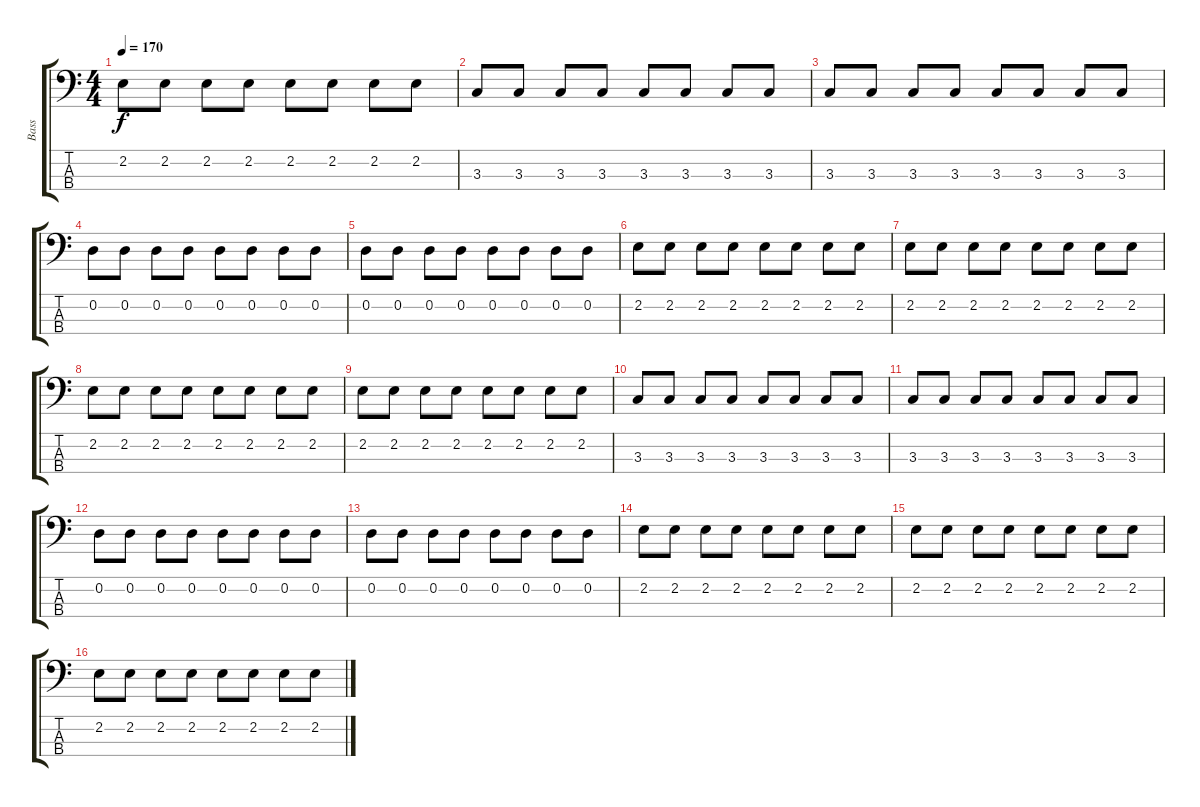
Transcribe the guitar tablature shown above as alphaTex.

\track ("Bass" "Bass") {instrument electricbassfinger}
\staff {score tabs}
\tuning (G2 D2 A1 E1) {hide}
\ts (4 4)
\tempo 170
\clef f4
\ks c
2.2.8{dy f} 2.2.8 2.2.8 2.2.8 2.2.8 2.2.8 2.2.8 2.2.8 |
3.3.8 3.3.8 3.3.8 3.3.8 3.3.8 3.3.8 3.3.8 3.3.8 |
3.3.8 3.3.8 3.3.8 3.3.8 3.3.8 3.3.8 3.3.8 3.3.8 |
0.2.8 0.2.8 0.2.8 0.2.8 0.2.8 0.2.8 0.2.8 0.2.8 |
0.2.8 0.2.8 0.2.8 0.2.8 0.2.8 0.2.8 0.2.8 0.2.8 |
2.2.8 2.2.8 2.2.8 2.2.8 2.2.8 2.2.8 2.2.8 2.2.8 |
2.2.8 2.2.8 2.2.8 2.2.8 2.2.8 2.2.8 2.2.8 2.2.8 |
2.2.8 2.2.8 2.2.8 2.2.8 2.2.8 2.2.8 2.2.8 2.2.8 |
2.2.8 2.2.8 2.2.8 2.2.8 2.2.8 2.2.8 2.2.8 2.2.8 |
3.3.8 3.3.8 3.3.8 3.3.8 3.3.8 3.3.8 3.3.8 3.3.8 |
3.3.8 3.3.8 3.3.8 3.3.8 3.3.8 3.3.8 3.3.8 3.3.8 |
0.2.8 0.2.8 0.2.8 0.2.8 0.2.8 0.2.8 0.2.8 0.2.8 |
0.2.8 0.2.8 0.2.8 0.2.8 0.2.8 0.2.8 0.2.8 0.2.8 |
2.2.8 2.2.8 2.2.8 2.2.8 2.2.8 2.2.8 2.2.8 2.2.8 |
2.2.8 2.2.8 2.2.8 2.2.8 2.2.8 2.2.8 2.2.8 2.2.8 |
2.2.8 2.2.8 2.2.8 2.2.8 2.2.8 2.2.8 2.2.8 2.2.8
